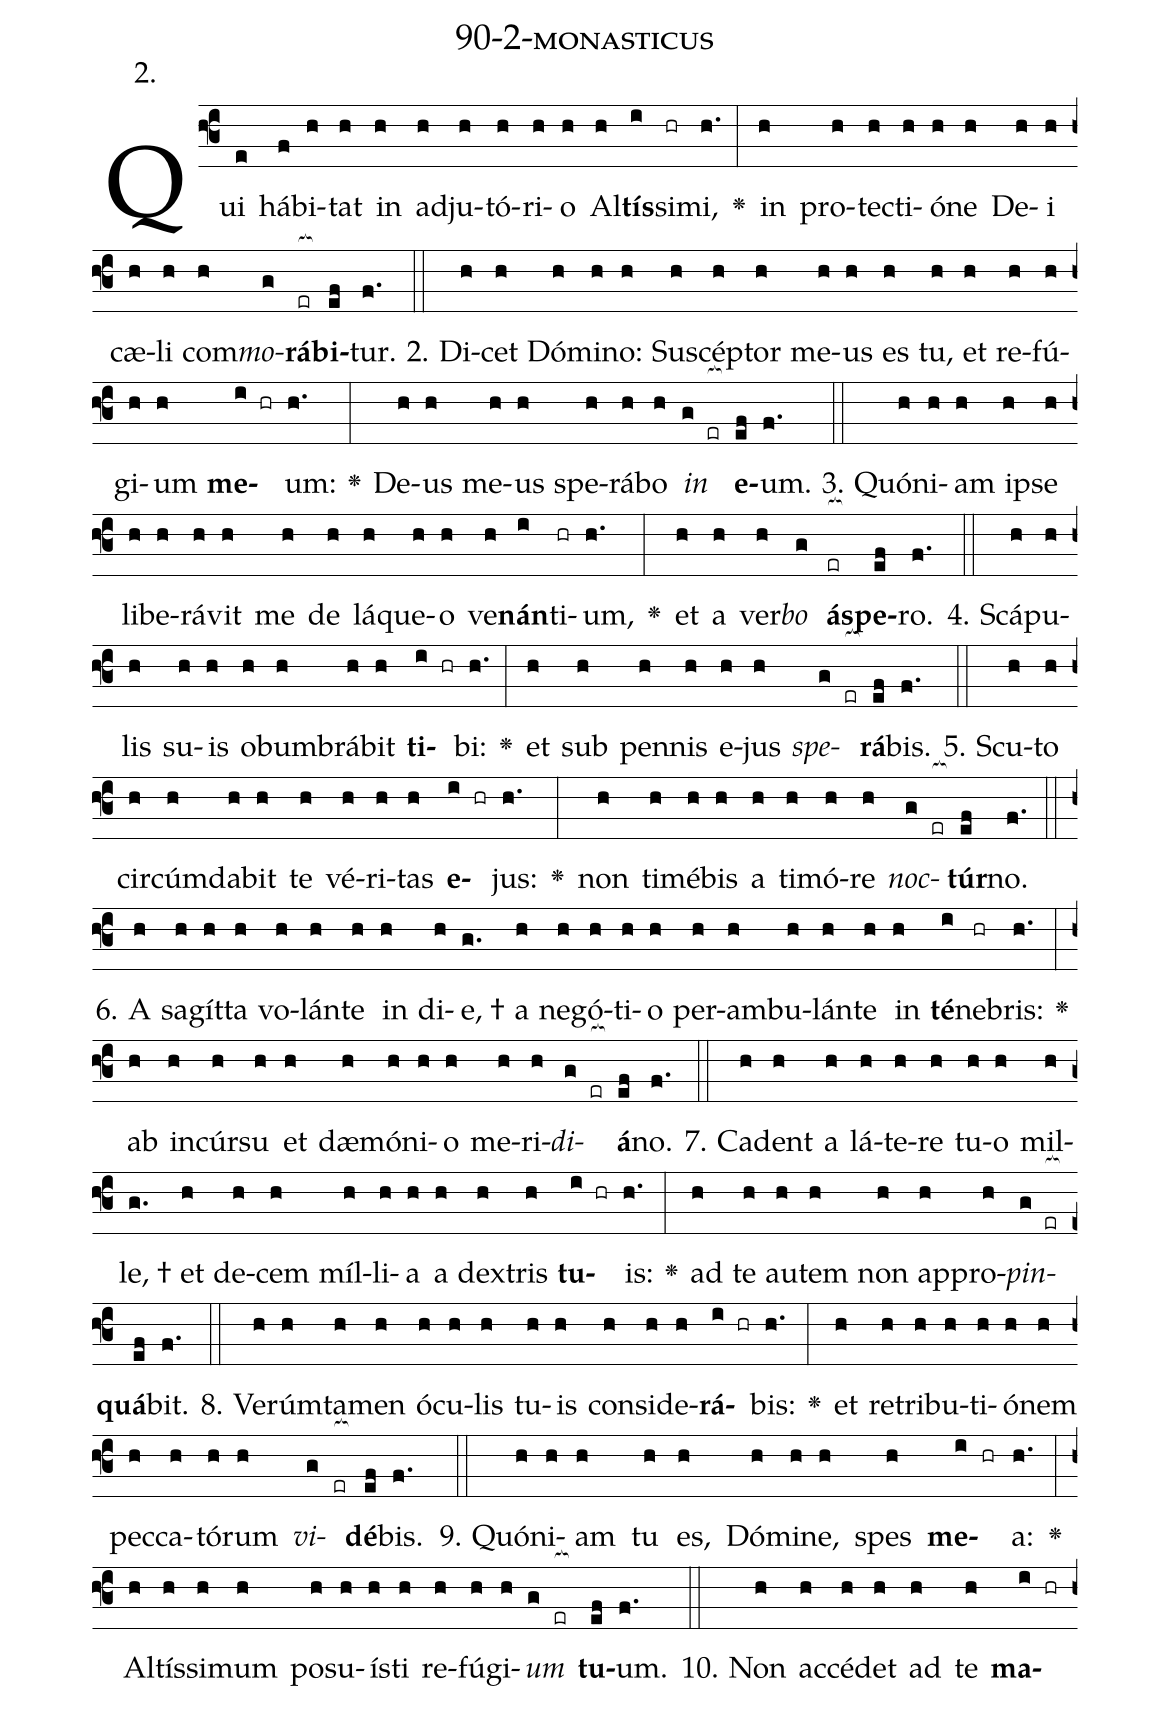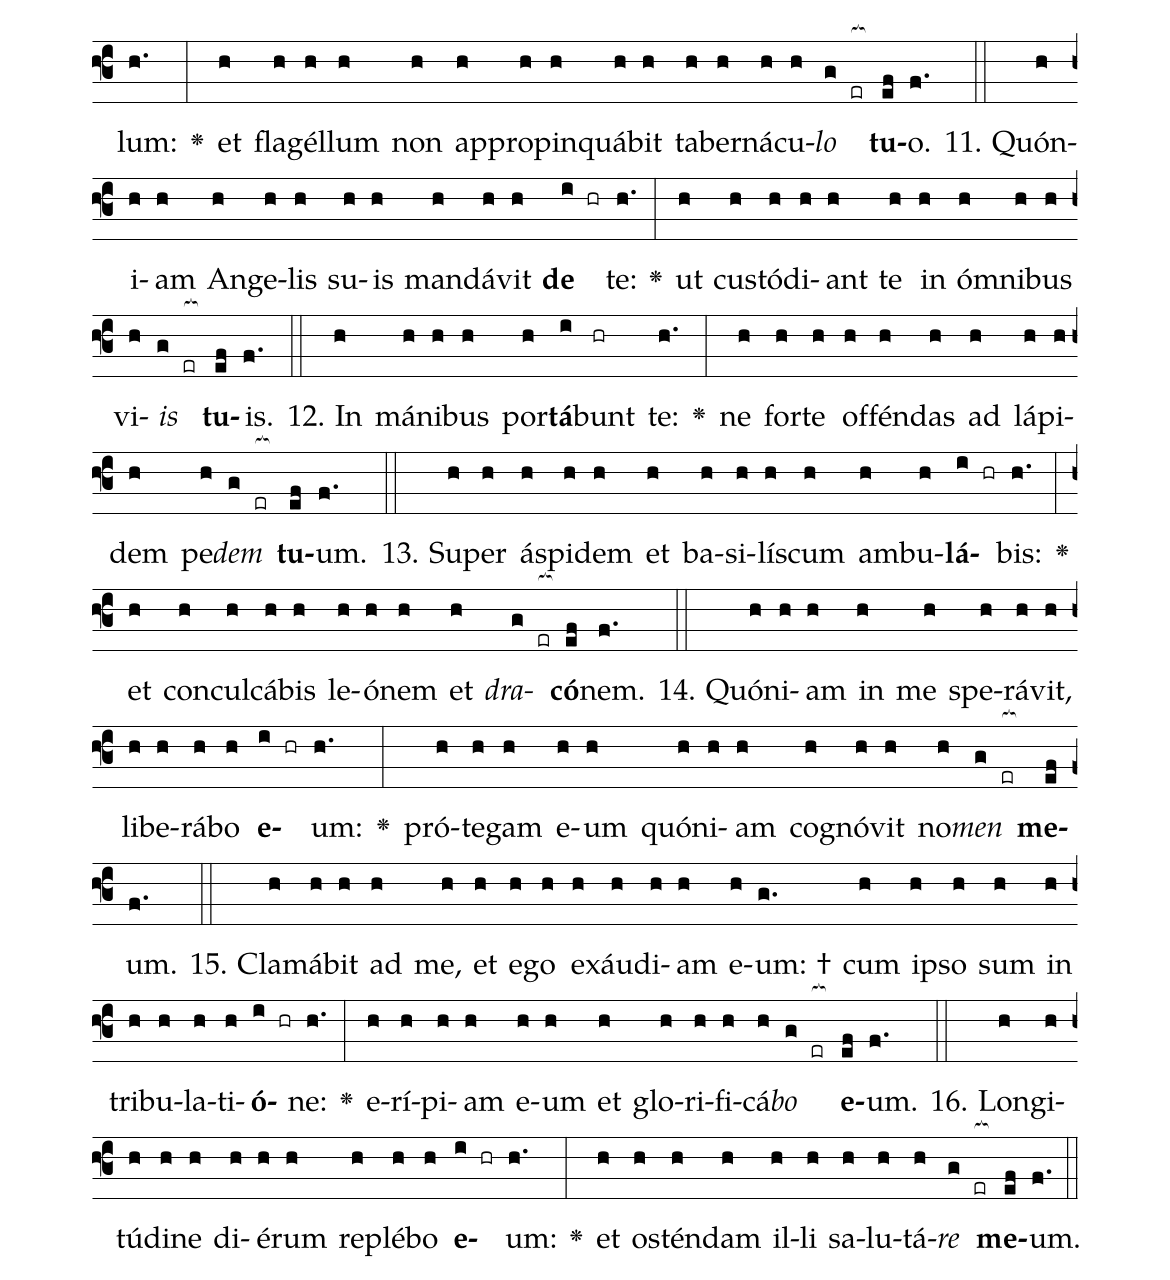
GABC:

name: 90-2-monasticus;
annotation: 2.;
%%
(f3)Qui(e) há(f)bi(h)tat(h) in(h) ad(h)ju(h)tó(h)ri(h)o(h) Al(h)<b>tís</b>(i)si(hr)mi,(h.) <v>\greheightstar</v>(:) in(h) pro(h)tec(h)ti(h)ó(h)ne(h) De(h)i(h) cæ(h)li(h) com(h)<i>mo</i>(g)<b>rá</b>(er[ocb:1{])<b>bi</b>(ef[ocb:0}])tur.(f.) (::)
2. Di(h)cet(h) Dó(h)mi(h)no:(h) Su(h)scép(h)tor(h) me(h)us(h) es(h) tu,(h) et(h) re(h)fú(h)gi(h)um(h) <b>me</b>(i hr)um:(h.) <v>\greheightstar</v>(:) De(h)us(h) me(h)us(h) spe(h)rá(h)bo(h) <i>in</i>(g er[ocb:1{]) <b>e</b>(ef[ocb:0}])um.(f.) (::)
3. Quón(h)i(h)am(h) ip(h)se(h) li(h)be(h)rá(h)vit(h) me(h) de(h) lá(h)que(h)o(h) ve(h)<b>nán</b>(i)ti(hr)um,(h.) <v>\greheightstar</v>(:) et(h) a(h) ver(h)<i>bo</i>(g) <b>ás</b>(er[ocb:1{])<b>pe</b>(ef[ocb:0}])ro.(f.) (::)
4. Scá(h)pu(h)lis(h) su(h)is(h) ob(h)um(h)brá(h)bit(h) <b>ti</b>(i hr)bi:(h.) <v>\greheightstar</v>(:) et(h) sub(h) pen(h)nis(h) e(h)jus(h) <i>spe</i>(g er[ocb:1{])<b>rá</b>(ef[ocb:0}])bis.(f.) (::)
5. Scu(h)to(h) cir(h)cúm(h)da(h)bit(h) te(h) vé(h)ri(h)tas(h) <b>e</b>(i hr)jus:(h.) <v>\greheightstar</v>(:) non(h) ti(h)mé(h)bis(h) a(h) ti(h)mó(h)re(h) <i>noc</i>(g er[ocb:1{])<b>túr</b>(ef[ocb:0}])no.(f.) (::)
6. A(h) sa(h)gít(h)ta(h) vo(h)lán(h)te(h) in(h) di(h)e, †(g.) a(h) neg(h)ó(h)ti(h)o(h) per(h)am(h)bu(h)lán(h)te(h) in(h) <b>té</b>(i)ne(hr)bris:(h.) <v>\greheightstar</v>(:) ab(h) in(h)cúr(h)su(h) et(h) dæ(h)mó(h)ni(h)o(h) me(h)ri(h)<i>di</i>(g er[ocb:1{])<b>á</b>(ef[ocb:0}])no.(f.) (::)
7. Ca(h)dent(h) a(h) lá(h)te(h)re(h) tu(h)o(h) mil(h)le, †(g.) et(h) de(h)cem(h) míl(h)li(h)a(h) a(h) dex(h)tris(h) <b>tu</b>(i hr)is:(h.) <v>\greheightstar</v>(:) ad(h) te(h) au(h)tem(h) non(h) ap(h)pro(h)<i>pin</i>(g er[ocb:1{])<b>quá</b>(ef[ocb:0}])bit.(f.) (::)
8. Ve(h)rúm(h)ta(h)men(h) ó(h)cu(h)lis(h) tu(h)is(h) con(h)si(h)de(h)<b>rá</b>(i hr)bis:(h.) <v>\greheightstar</v>(:) et(h) re(h)tri(h)bu(h)ti(h)ó(h)nem(h) pec(h)ca(h)tó(h)rum(h) <i>vi</i>(g er[ocb:1{])<b>dé</b>(ef[ocb:0}])bis.(f.) (::)
9. Quón(h)i(h)am(h) tu(h) es,(h) Dó(h)mi(h)ne,(h) spes(h) <b>me</b>(i hr)a:(h.) <v>\greheightstar</v>(:) Al(h)tís(h)si(h)mum(h) po(h)su(h)ís(h)ti(h) re(h)fú(h)gi(h)<i>um</i>(g er[ocb:1{]) <b>tu</b>(ef[ocb:0}])um.(f.) (::)
10. Non(h) ac(h)cé(h)det(h) ad(h) te(h) <b>ma</b>(i hr)lum:(h.) <v>\greheightstar</v>(:) et(h) fla(h)gél(h)lum(h) non(h) ap(h)pro(h)pin(h)quá(h)bit(h) ta(h)ber(h)ná(h)cu(h)<i>lo</i>(g er[ocb:1{]) <b>tu</b>(ef[ocb:0}])o.(f.) (::)
11. Quón(h)i(h)am(h) An(h)ge(h)lis(h) su(h)is(h) man(h)dá(h)vit(h) <b>de</b>(i hr) te:(h.) <v>\greheightstar</v>(:) ut(h) cus(h)tó(h)di(h)ant(h) te(h) in(h) óm(h)ni(h)bus(h) vi(h)<i>is</i>(g er[ocb:1{]) <b>tu</b>(ef[ocb:0}])is.(f.) (::)
12. In(h) má(h)ni(h)bus(h) por(h)<b>tá</b>(i)bunt(hr) te:(h.) <v>\greheightstar</v>(:) ne(h) for(h)te(h) of(h)fén(h)das(h) ad(h) lá(h)pi(h)dem(h) pe(h)<i>dem</i>(g er[ocb:1{]) <b>tu</b>(ef[ocb:0}])um.(f.) (::)
13. Su(h)per(h) ás(h)pi(h)dem(h) et(h) ba(h)si(h)lís(h)cum(h) am(h)bu(h)<b>lá</b>(i hr)bis:(h.) <v>\greheightstar</v>(:) et(h) con(h)cul(h)cá(h)bis(h) le(h)ó(h)nem(h) et(h) <i>dra</i>(g er[ocb:1{])<b>có</b>(ef[ocb:0}])nem.(f.) (::)
14. Quón(h)i(h)am(h) in(h) me(h) spe(h)rá(h)vit,(h) li(h)be(h)rá(h)bo(h) <b>e</b>(i hr)um:(h.) <v>\greheightstar</v>(:) pró(h)te(h)gam(h) e(h)um(h) quón(h)i(h)am(h) co(h)gnó(h)vit(h) no(h)<i>men</i>(g er[ocb:1{]) <b>me</b>(ef[ocb:0}])um.(f.) (::)
15. Cla(h)má(h)bit(h) ad(h) me,(h) et(h) e(h)go(h) ex(h)áu(h)di(h)am(h) e(h)um: †(g.) cum(h) ip(h)so(h) sum(h) in(h) tri(h)bu(h)la(h)ti(h)<b>ó</b>(i hr)ne:(h.) <v>\greheightstar</v>(:) e(h)rí(h)pi(h)am(h) e(h)um(h) et(h) glo(h)ri(h)fi(h)cá(h)<i>bo</i>(g er[ocb:1{]) <b>e</b>(ef[ocb:0}])um.(f.) (::)
16. Lon(h)gi(h)tú(h)di(h)ne(h) di(h)é(h)rum(h) re(h)plé(h)bo(h) <b>e</b>(i hr)um:(h.) <v>\greheightstar</v>(:) et(h) os(h)tén(h)dam(h) il(h)li(h) sa(h)lu(h)tá(h)<i>re</i>(g er[ocb:1{]) <b>me</b>(ef[ocb:0}])um.(f.) (::)
